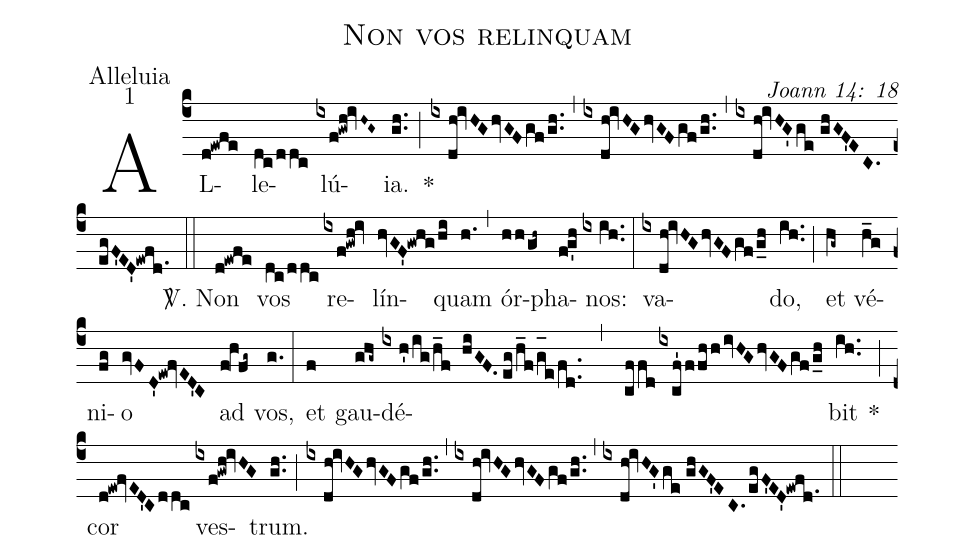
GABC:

name: Non vos relinquam;
office-part: Alleluia;
mode: 1;
commentary: Joann 14: 18;
%%
(c4) AL(d!ewfe)le(dc/ddc)lú(ixf!gwh!ivH~G~)ia.(gh..) *(;) (ix/dh!ivHG/hvGF/gf/gh..) (,) (ix/dh!ivHG/hvGF/gf/gh..) (,) (ix/dh!ivHG'/ge//ghGF'EC./egF'ED'!ewfd.1) (::)
<sp>V/</sp>. Non(d!ewfe) vos(dc/ddc) re(ixf!gwh!iv)lín(hvGF'!gwhg/hi)quam(h.) (,) ór(hh/gh~)pha(f!g'h)nos:(ix/ih..) (:)
va(ix/dh!ivHG/hvGF/gf/g_h)do,(ih..) (;) et(hg~) vé(h_g)ni(fg)o(gvFD'!ew!fvED'C) ad(f!hV!fg~) vos,(g.) (:)
et(f) gau(ghg~)dé(ix/h'/ig/h_f hiGF.//eg/h_f/g_[oh:h]e/fd.. , cffd/ixcf'ffhh/ivHG/hvGF/gf/g_h)bit(ih..) *(;) cor(d!ew!fvED'C/ddc) ves(ixf!gwh!ivHG)trum.(gh..) (;) (ix/dh!ivHG/hvGF/gf/gh..) (,) (ix/dh!ivHG/hvGF/gf/gh..) (,) (ix/dh!ivHG'/ge//ghGF'EC./egF'ED'!ewfd.1) (::)
